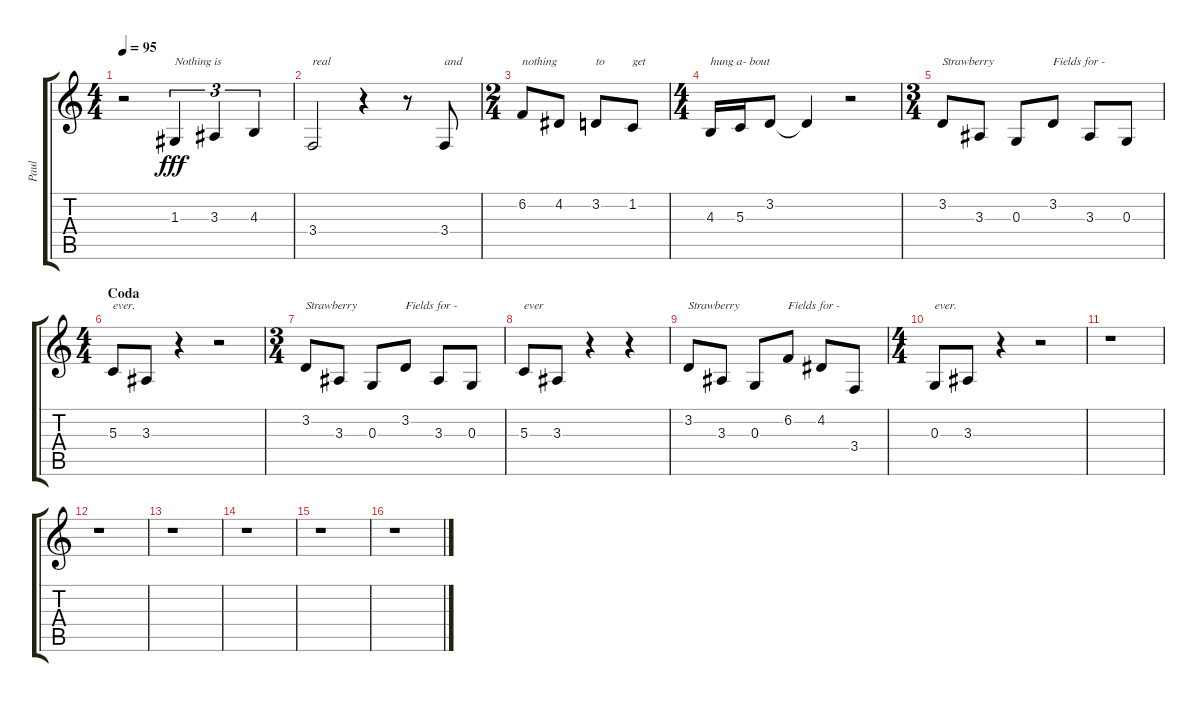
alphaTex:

\track ("Paul" "Paul") {instrument altosax}
\staff {score tabs}
\tuning (E4 B3 G3 D3 A2 E2) {hide}
\ts (4 4)
\tempo 95
\clef g2
\ks c
r.2{dy fff} 1.3.4{tu (3 2) txt "Nothing is"} 3.3.4{tu (3 2)} 4.3.4{tu (3 2)} |
3.4.2{txt "real"} r.4 r.8 3.4.8{txt "and"} |
\ts (2 4)
6.2.8{txt "nothing"} 4.2.8 3.2.8{txt "to"} 1.2.8{txt "get"} |
\ts (4 4)
4.3.16{txt "hung a- bout"} 5.3.16 3.2.8 3.2{t}.4 r.2 |
\ts (3 4)
3.2.8{txt "Strawberry"} 3.3.8 0.3.8 3.2.8{txt "Fields for -"} 3.3.8 0.3.8 |
\ts (4 4)
\section ("" "Coda")
5.3.8{txt "ever."} 3.3.8 r.4 r.2 |
\ts (3 4)
3.2.8{txt "Strawberry"} 3.3.8 0.3.8 3.2.8{txt "Fields for -"} 3.3.8 0.3.8 |
5.3.8{txt "ever"} 3.3.8 r.4 r.4 |
3.2.8{txt "Strawberry"} 3.3.8 0.3.8 6.2.8{txt "Fields for -"} 4.2.8 3.4.8 |
\ts (4 4)
0.3.8{txt "ever."} 3.3.8 r.4 r.2 |
r.1 |
r.1 |
r.1 |
r.1 |
r.1 |
r.1
